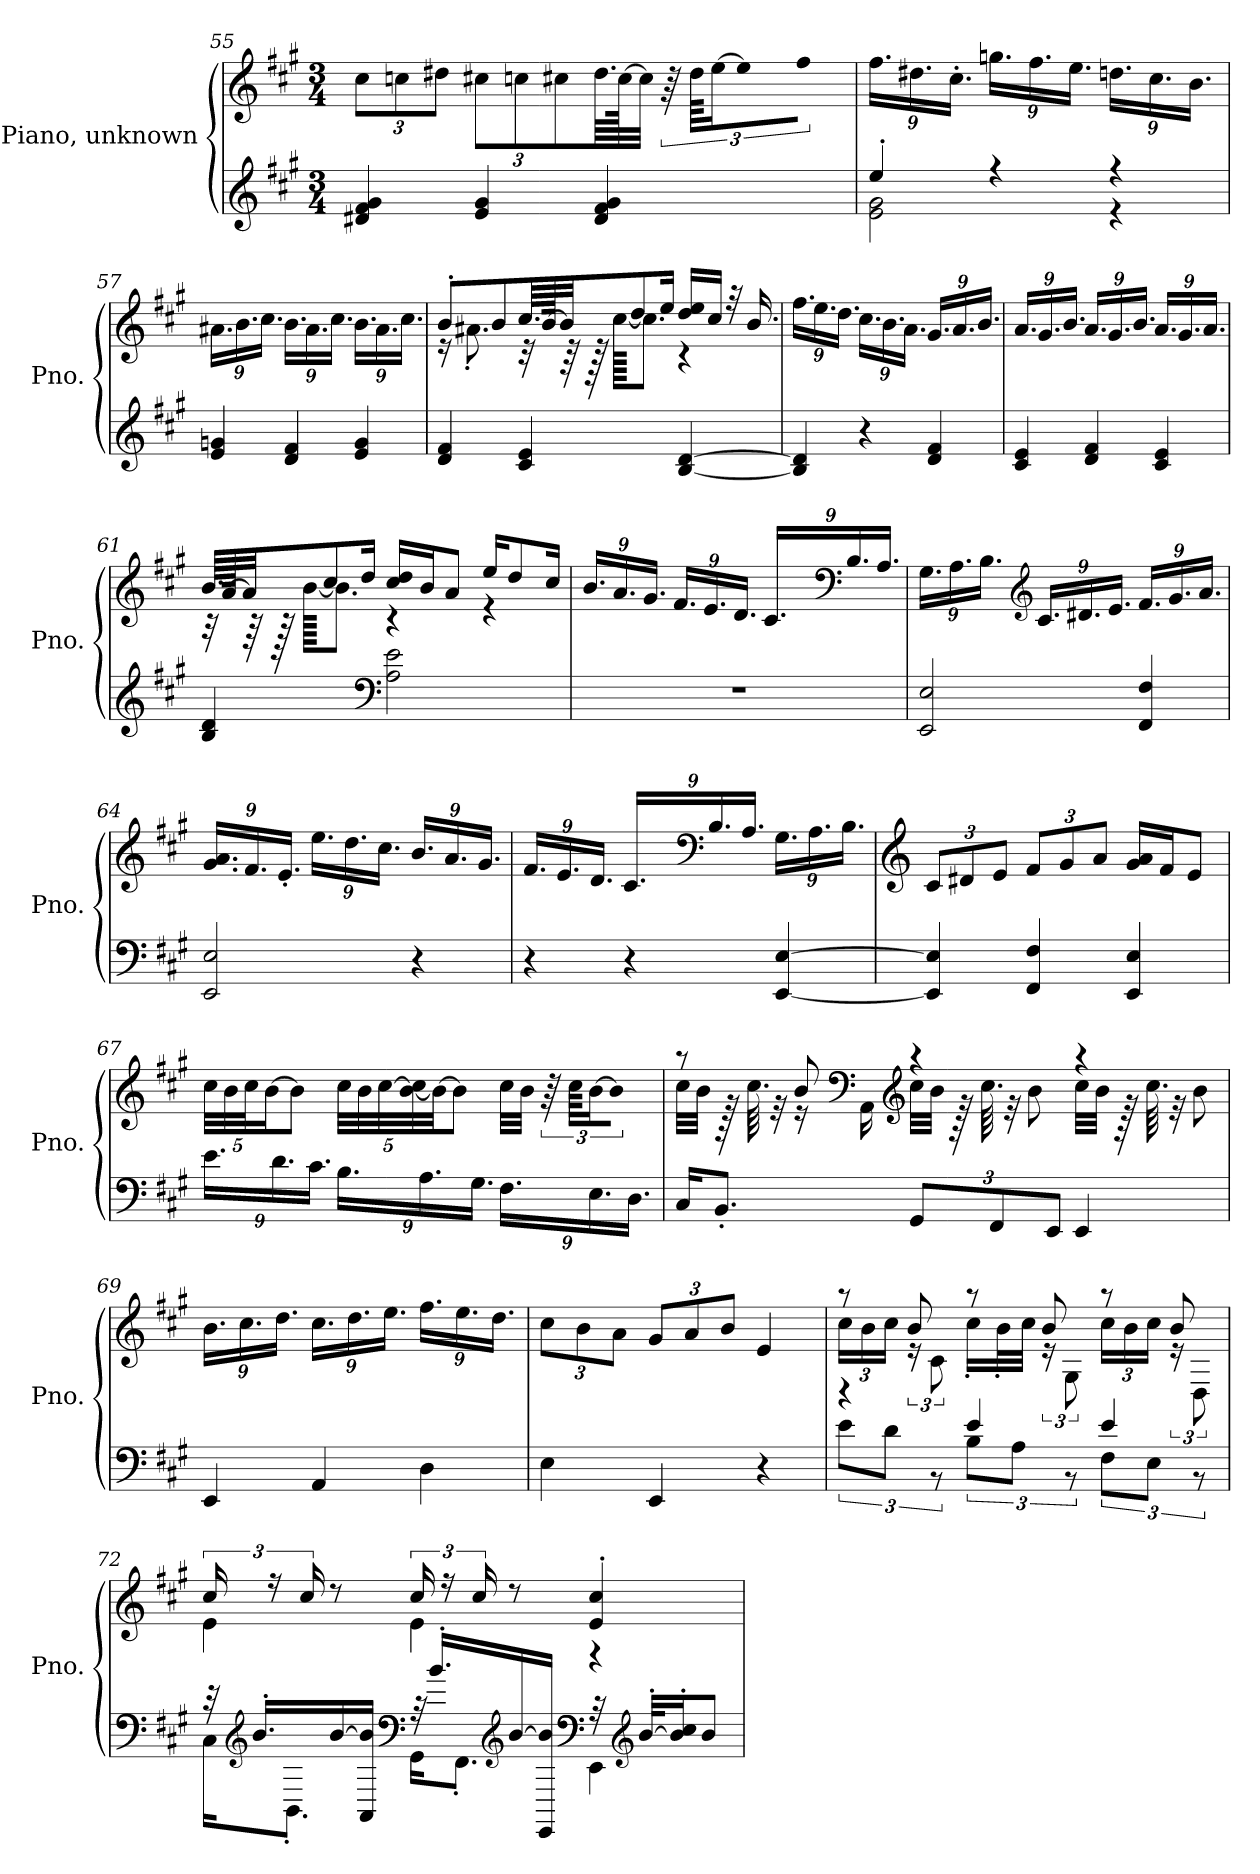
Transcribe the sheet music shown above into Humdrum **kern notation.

**kern	**kern
*part1	*part1
*staff2	*staff1
*I"Piano, unknown	*
*I'Pno.	*
*clefG2	*clefG2
*k[f#c#g#]	*k[f#c#g#]
*M3/4	*M3/4
*	*Xbrackettup
=55	=55
4d#X/ 4f#/ 4g#/	12cc#\L
.	12ccn\
.	12dd#X\J
4e/ 4g#/	12cc#X\L
.	12ccn\
.	12cc#X\
4d#/ 4f#/ 4g#/	64.dd#\LLL
.	[128cc#\JK
.	32cc#\JJJ]
*	*brackettup
.	96r
.	96dd#\KKLL
.	[24ee\
.	16ee\]
.	16ff#\JJ
!!LO:LB:g=z
=56	=56
*^	*
*	*	*Xbrackettup
4ee'/	2e\ 2g#\	18.ff#\LL
.	.	18.dd#X\
.	.	18.cc#'\JJ
4r	.	18.ggn\LL
.	.	18.ff#\
.	.	18.ee\JJ
4r	4r	18.ddn\LL
.	.	18.cc#\
.	.	18.b\JJ
*v	*v	*
=57	=57
4e/ 4gn/	18.a#X\LL
.	18.b\
.	18.cc#\JJ
4d/ 4f#/	18.b\LL
.	18.a#\
.	18.cc#\JJ
4e/ 4g/	18.b\LL
.	18.a#\
.	18.cc#\JJ
!!LO:LB:g=z
=58	=58
*	*^
4d/ 4f#/	8b'/L	16r
.	.	8.a#X'\
.	8b/	.
4c#/ 4e/	64.cc#/LLL	32r
.	[128b/JK	.
.	32b/JJ]	64r
.	.	128r
.	.	[128cc#\KKKKL
.	8dd/	8.cc#\J]
.	16ee/Jk	.
[4B/ [4d/	16dd/ 16ee/LL	4r
.	16cc#/JJ	.
.	32r	.
.	16.b/	.
*	*v	*v
=59	=59
4B/] 4d/]	18.ff#\LL
.	18.ee\
.	18.dd\JJ
4r	18.cc#\LL
.	18.b\
.	18.a\JJ
4d/ 4f#/	18.g#/LL
.	18.a/
.	18.b/JJ
!!LO:LB:g=z
=60	=60
4c#/ 4e/	18.a/LL
.	18.g#/
.	18.b/JJ
4d/ 4f#/	18.a/LL
.	18.g#/
.	18.b/JJ
4c#/ 4e/	18.a/LL
.	18.g#/
.	18.a/JJ
=61	=61
*	*^
4B/ 4d/	64.b/LLLL	32r
.	[128a/JK	.
.	32a/JJ]	64r
.	.	128r
.	.	[128b\KKKKL
.	8cc#/	8.b\J]
.	16dd/Jk	.
*clefF4	*	*
2A\ 2e\	16cc#/ 16dd/LL	4r
.	16b/J	.
.	8a/J	.
.	16ee/KL	4r
.	8dd/	.
.	16cc#/Jk	.
*	*v	*v
!!LO:LB:g=z
=62	=62
2.r	18.b/LL
.	18.a/
.	18.g#/JJ
.	18.f#/LL
.	18.e/
.	18.d/JJ
.	18.c#/LL
*	*clefF4
.	18.B/
.	18.A/JJ
=63	=63
2EE/ 2E/	18.G#\LL
.	18.A\
.	18.B\JJ
*	*clefG2
.	18.c#/LL
.	18.d#X/
.	18.e/JJ
4FF#/ 4F#/	18.f#/LL
.	18.g#/
.	18.a/JJ
!!LO:LB:g=z
=64	=64
2EE/ 2E/	18.g#/ 18.a/LL
.	18.f#/
.	18.e'/JJ
.	18.ee\LL
.	18.dd\
.	18.cc#\JJ
4r	18.b/LL
.	18.a/
.	18.g#/JJ
=65	=65
4r	18.f#/LL
.	18.e/
.	18.d/JJ
4r	18.c#/LL
*	*clefF4
.	18.B/
.	18.A/JJ
[4EE/ [4E/	18.G#\LL
.	18.A\
.	18.B\JJ
=66	=66
*	*clefG2
4EE/] 4E/]	12c#/L
.	12d#X/
.	12e/J
4FF#/ 4F#/	12f#/L
.	12g#/
.	12a/J
4EE/ 4E/	16g#/ 16a/LL
.	16f#/J
.	8e/J
!!LO:PB:g=z
=67	=67
*Xbrackettup	*
18.e\LL	40cc#\LLL
.	40b\
.	40cc#\J
.	[20b\J
18.d\	.
.	8b\J]
18.c#\JJ	.
18.B\LL	40cc#\LLL
.	40b\
.	[40cc#\
.	[40b\ 40cc#\]
18.A\	.
.	40b\JJ_
.	8b\J]
18.G#\JJ	.
18.F#\LL	32cc#\LLL
.	32b\JJJ
*	*brackettup
.	96r
.	96cc#\KKLL
18.E\	[24b\J
.	8b\J]
18.D\JJ	.
=68	=68
*	*^
16C#/KL	8r	32cc#\LLL
.	.	32b\JJJ
8.BB'/J	.	128r
.	.	64.cc#\
.	.	32r
.	8b/	16r
*	*clefF4	*
.	.	16AA\
*	*clefG2	*
12GG#/L	4r	32cc#\LLL
.	.	32b\JJJ
.	.	128r
.	.	64.cc#\
12FF#/	.	.
.	.	32r
.	.	8b\
12EE/J	.	.
4EE/	4r	32cc#\LLL
.	.	32b\JJJ
.	.	128r
.	.	64.cc#\
.	.	32r
.	.	8b\
*	*v	*v
!!LO:LB:g=z
=69	=69
*	*Xbrackettup
4EE/	18.b\LL
.	18.cc#\
.	18.dd\JJ
4AA/	18.cc#\LL
.	18.dd\
.	18.ee\JJ
4D\	18.ff#\LL
.	18.ee\
.	18.dd\JJ
=70	=70
4E\	12cc#\L
.	12b\
.	12a\J
4EE/	12g#/L
.	12a/
.	12b/J
4r	4e/
=71	=71
*^	*
*	*brackettup	*
*	*	*^
4r	12e\L	8r	24cc#\LL
.	.	.	24b\
.	12d\J	.	24cc#\JJ
*	*	*	*brackettup
.	.	8b/	24r
.	12r	.	12c#\
4e/	12B\L	8r	16cc#'\LL
.	.	.	32b'\L
.	12A\J	.	.
.	.	.	32cc#\JJJ
.	.	8b/	24r
.	12r	.	12G#\
*	*	*	*Xbrackettup
4e/	12F#\L	8r	24cc#\LL
.	.	.	24b\
.	12E\J	.	24cc#\JJ
*	*	*	*brackettup
.	.	8b/	24r
.	12r	.	12D\
!!LO:LB:g=z	!!
=72	=72	=72	=72
32r	16C#\KL	24cc#/	4e\
*clefG2	*	*	*
16.b'/LL	.	.	.
.	.	24r	.
.	8.BB'\J	.	.
.	.	24cc#/	.
[16b/	.	8r	.
16AA/ 16b/]JJ	.	.	.
*clefF4	*	*	*
32r	16GG#\KL	24cc#/	4e\
16.b'/LL	.	.	.
.	.	24r	.
.	8.FF#'\J	.	.
.	.	24cc#/	.
*clefG2	*	*	*
[16b/	.	8r	.
16EE/ 16b/]JJ	.	.	.
*clefF4	*	*	*
32r	4EE\	4e/' 4cc#/'	4r
*clefG2	*	*	*
[32b'/KLL	.	.	.
16b/]' 16cc#/'J	.	.	.
8b/J	.	.	.
*v	*v	*	*
*	*v	*v
=	=
*-	*-
